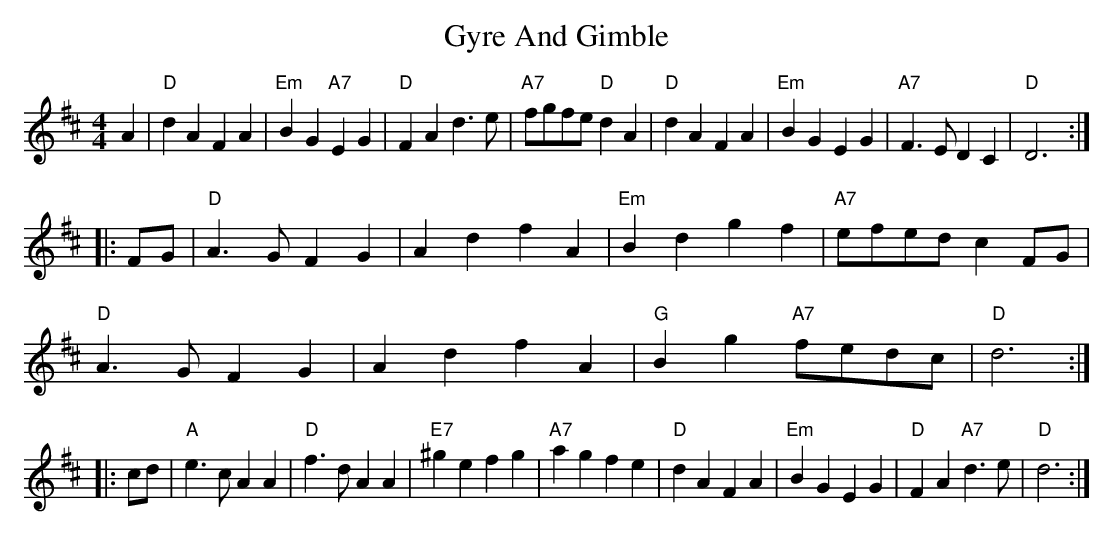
X:1
T:Gyre And Gimble
M:4/4
L:1/4
K:D
A|"D"dA FA|"Em"BG "A7"EG|"D"FA d3/2e/2|"A7"f/2g/2f/2e/2 "D"dA|"D"dA FA|\
"Em"BG EG|"A7"F3/2E/2 DC|"D"D3:|
|:F/2G/2|"D"A3/2G/2 FG|Ad fA|"Em"Bd gf|"A7"e/2f/2e/2d/2 cF/2G/2|
"D"A3/2G/2 FG|Ad fA|"G"Bg "A7"f/2e/2d/2c/2|"D"d3:|
|:c/2d/2|"A"e3/2c/2 AA|"D"f3/2d/2 AA|"E7"^ge fg|"A7"ag fe|"D"dA FA|"Em"BG EG|\
"D"FA "A7"d3/2e/2|"D"d3:|
